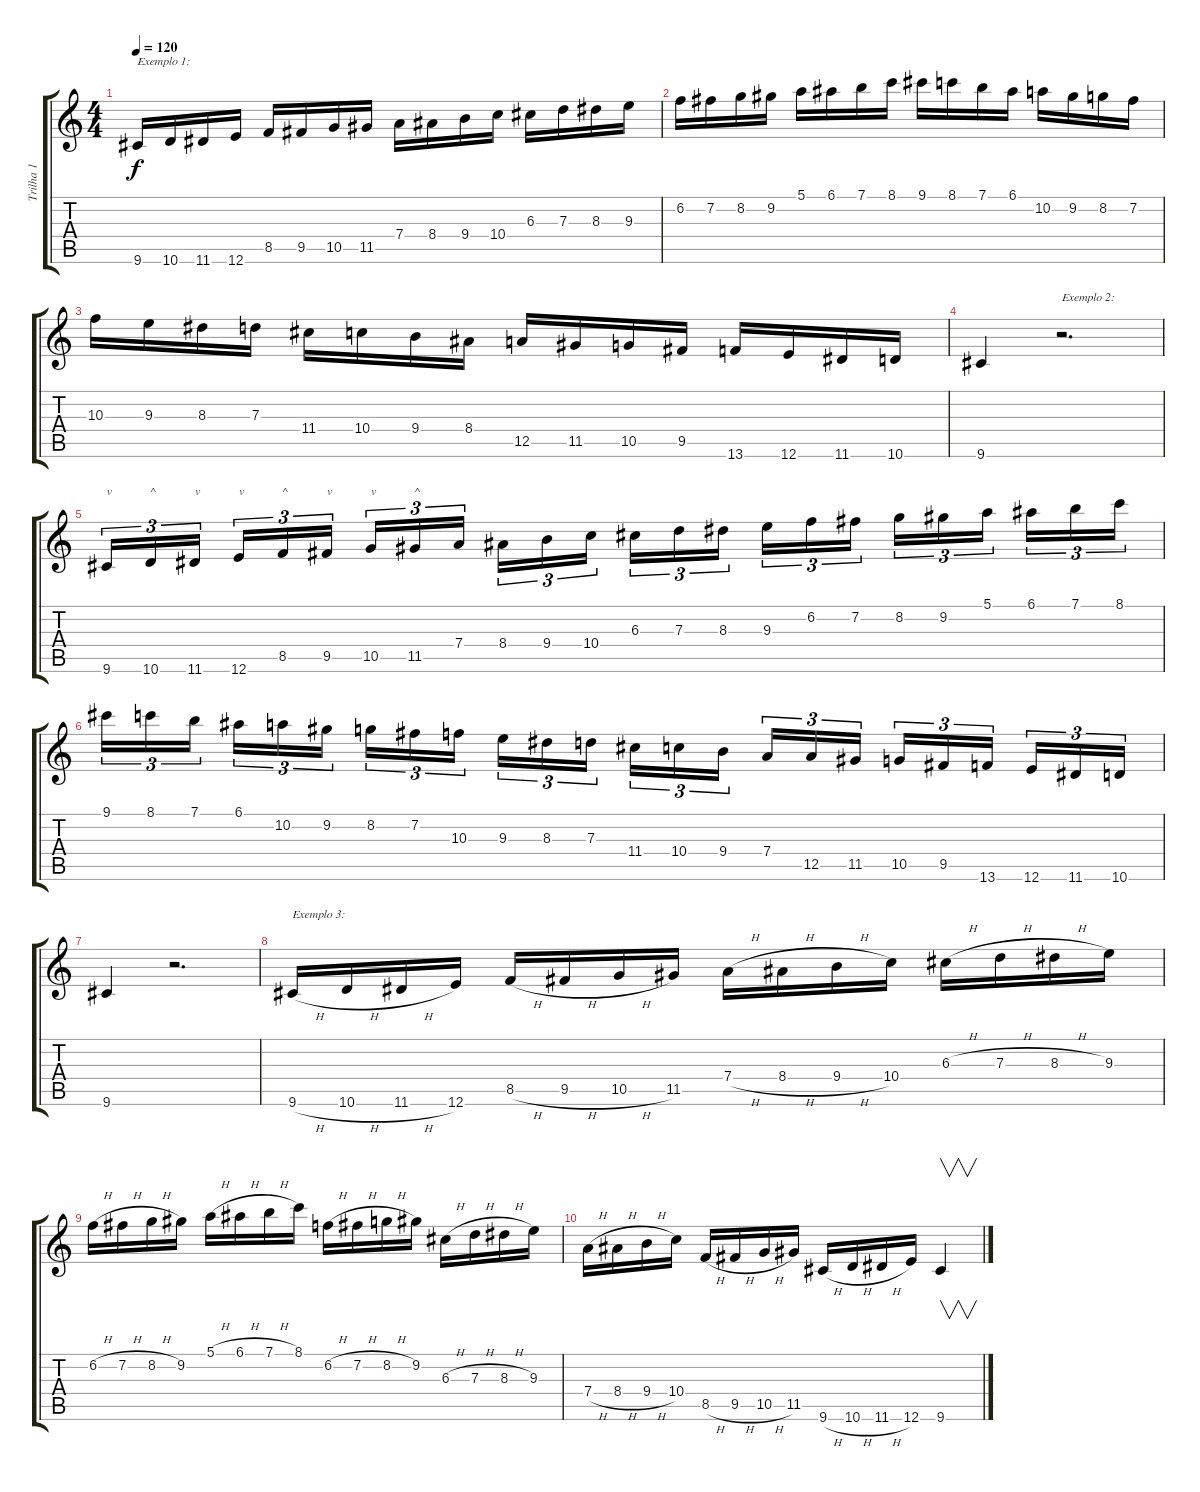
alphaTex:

\track ("Trilha 1" "Trilha 1") {instrument overdrivenguitar}
\staff {score tabs}
\tuning (E4 B3 G3 D3 A2 E2) {hide}
\ts (4 4)
\tempo 120
\clef g2
\ks c
9.6.16{txt "Exemplo 1:" dy f instrument overdrivenguitar} 10.6.16 11.6.16 12.6.16 8.5.16 9.5.16 10.5.16 11.5.16 7.4.16 8.4.16 9.4.16 10.4.16 6.3.16 7.3.16 8.3.16 9.3.16 |
6.2.16 7.2.16 8.2.16 9.2.16 5.1.16 6.1.16 7.1.16 8.1.16 9.1.16 8.1.16 7.1.16 6.1.16 10.2.16 9.2.16 8.2.16 7.2.16 |
10.3.16 9.3.16 8.3.16 7.3.16 11.4.16 10.4.16 9.4.16 8.4.16 12.5.16 11.5.16 10.5.16 9.5.16 13.6.16 12.6.16 11.6.16 10.6.16 |
9.6.4 r.2{d txt "Exemplo 2:"} |
9.6.16{tu (3 2) txt "v"} 10.6.16{tu (3 2) txt "^"} 11.6.16{tu (3 2) txt "v"} 12.6.16{tu (3 2) txt "v"} 8.5.16{tu (3 2) txt "^"} 9.5.16{tu (3 2) txt "v"} 10.5.16{tu (3 2) txt "v"} 11.5.16{tu (3 2) txt "^"} 7.4.16{tu (3 2)} 8.4.16{tu (3 2)} 9.4.16{tu (3 2)} 10.4.16{tu (3 2)} 6.3.16{tu (3 2)} 7.3.16{tu (3 2)} 8.3.16{tu (3 2)} 9.3.16{tu (3 2)} 6.2.16{tu (3 2)} 7.2.16{tu (3 2)} 8.2.16{tu (3 2)} 9.2.16{tu (3 2)} 5.1.16{tu (3 2)} 6.1.16{tu (3 2)} 7.1.16{tu (3 2)} 8.1.16{tu (3 2)} |
9.1.16{tu (3 2)} 8.1.16{tu (3 2)} 7.1.16{tu (3 2)} 6.1.16{tu (3 2)} 10.2.16{tu (3 2)} 9.2.16{tu (3 2)} 8.2.16{tu (3 2)} 7.2.16{tu (3 2)} 10.3.16{tu (3 2)} 9.3.16{tu (3 2)} 8.3.16{tu (3 2)} 7.3.16{tu (3 2)} 11.4.16{tu (3 2)} 10.4.16{tu (3 2)} 9.4.16{tu (3 2)} 7.4.16{tu (3 2)} 12.5.16{tu (3 2)} 11.5.16{tu (3 2)} 10.5.16{tu (3 2)} 9.5.16{tu (3 2)} 13.6.16{tu (3 2)} 12.6.16{tu (3 2)} 11.6.16{tu (3 2)} 10.6.16{tu (3 2)} |
9.6.4 r.2{d} |
9.6{h}.16{txt "Exemplo 3:"} 10.6{h}.16 11.6{h}.16 12.6.16 8.5{h}.16 9.5{h}.16 10.5{h}.16 11.5.16 7.4{h}.16 8.4{h}.16 9.4{h}.16 10.4.16 6.3{h}.16 7.3{h}.16 8.3{h}.16 9.3.16 |
6.2{h}.16 7.2{h}.16 8.2{h}.16 9.2.16 5.1{h}.16 6.1{h}.16 7.1{h}.16 8.1.16 6.2{h}.16 7.2{h}.16 8.2{h}.16 9.2.16 6.3{h}.16 7.3{h}.16 8.3{h}.16 9.3.16 |
7.4{h}.16 8.4{h}.16 9.4{h}.16 10.4.16 8.5{h}.16 9.5{h}.16 10.5{h}.16 11.5.16 9.6{h}.16 10.6{h}.16 11.6{h}.16 12.6.16 9.6.4{v}
